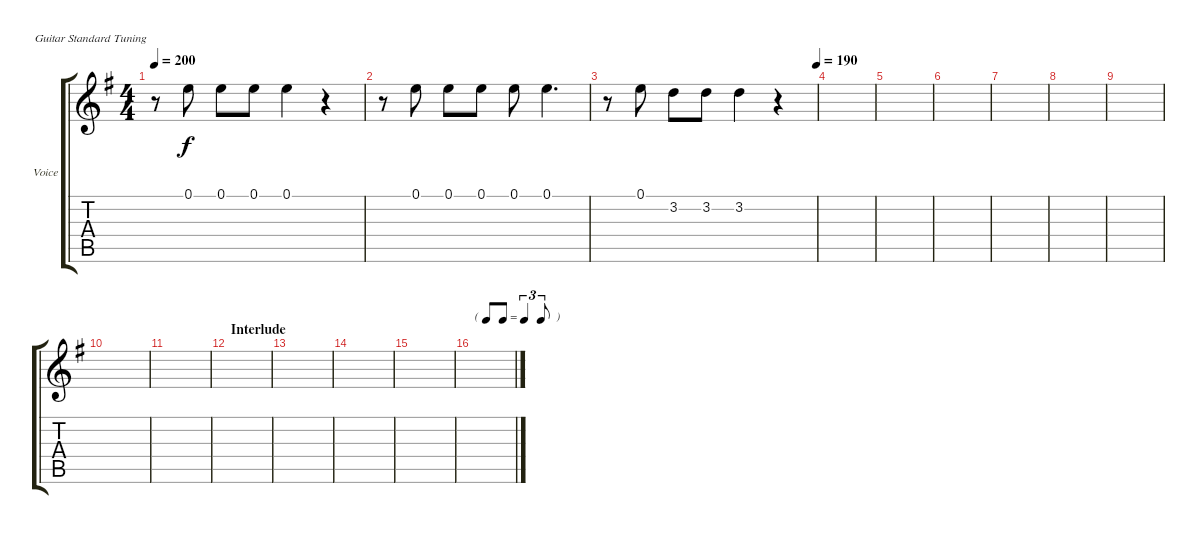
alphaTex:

\bracketExtendMode groupsimilarinstruments
\firstSystemTrackNameOrientation horizontal
\otherSystemsTrackNameOrientation horizontal
\track ("Voice" "Voice") {mute instrument acousticguitarsteel}
\staff {score tabs}
\tuning (E4 B3 G3 D3 A2 E2)
\ts (4 4)
\tempo 200
\clef g2
\scale
0.333333
\ks g
r.8{dy f} 0.1.8 0.1.8 0.1.8 0.1.4 r.4 |
\scale
0.322917 r.8 0.1.8 0.1.8 0.1.8 0.1.8 0.1.4{d} |
\tempo (190 1)
\scale
0.354167 r.8 0.1.8{lyrics (0 "") lyrics (1 "") lyrics (2 "") lyrics (3 "") lyrics (4 "")} 3.2.8{lyrics (0 "") lyrics (1 "") lyrics (2 "") lyrics (3 "") lyrics (4 "")} 3.2.8{lyrics (0 "") lyrics (1 "") lyrics (2 "") lyrics (3 "") lyrics (4 "")} 3.2.4{lyrics (0 "") lyrics (1 "") lyrics (2 "") lyrics (3 "") lyrics (4 "")} r.4 |
|
|
|
|
|
|
|
|
\section ("" "Interlude")
\scale
0.322917 |
\scale
0.333333 |
\scale
0.333333 |
\scale
0.333333 |
\tf triplet8th
\scale
0.333333
